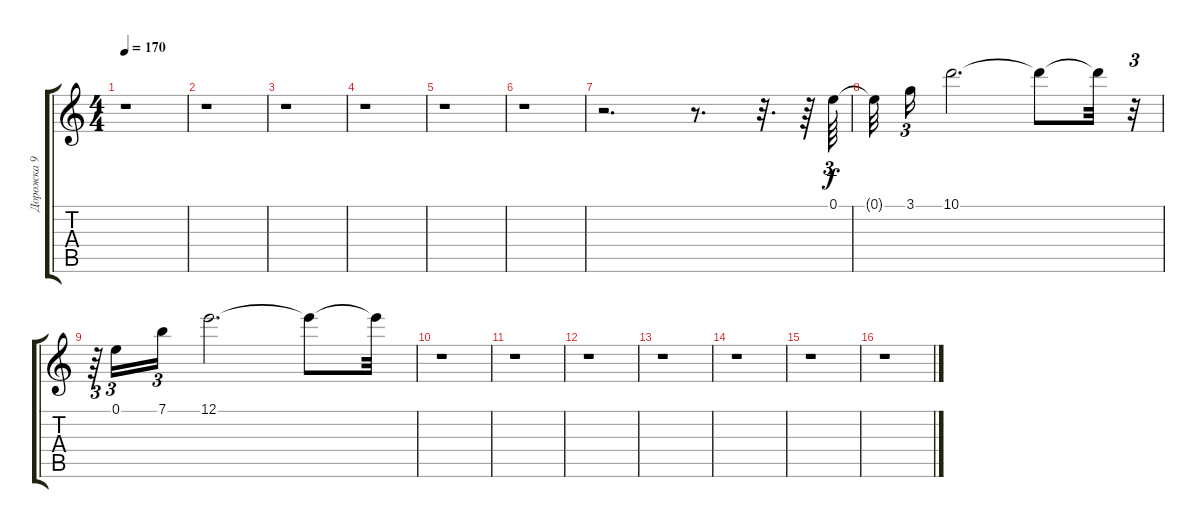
\track ("Дорожка 9" "Дорожка 9") {instrument distortionguitar}
\staff {score tabs}
\tuning (E4 B3 G3 D3 A2 E2) {hide}
\ts (4 4)
\tempo 170
\clef g2
\ks c
r.1{dy f} |
r.1 |
r.1 |
r.1 |
r.1 |
r.1 |
r.2{d} r.8{d} r.32{d} r.64 0.1.64{tu (3 2) volume 6 instrument koto} |
0.1{t}.32 3.1.16{tu (3 2)} 10.1.2{d} 10.1{t}.8 10.1{t}.32 r.32{tu (3 2)} |
r.64{tu (3 2)} 0.1.16{tu (3 2)} 7.1.16{tu (3 2)} 12.1.2{d} 12.1{t}.8 12.1{t}.32 |
r.1 |
r.1 |
r.1 |
r.1 |
r.1 |
r.1 |
r.1
